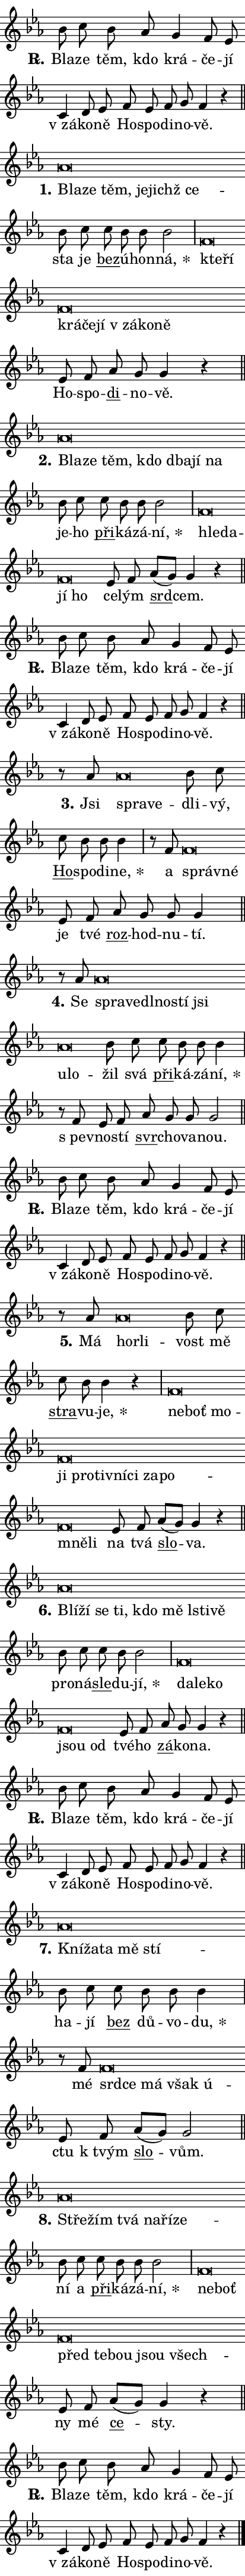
\version "2.22.1"
\header { tagline = "" }
\paper {
  indent = 0\cm
  top-margin = 0\cm
  right-margin = 0\cm
  bottom-margin = 0\cm
  left-margin = 0\cm
  paper-width = 7\cm
  page-breaking = #ly:one-page-breaking
  system-system-spacing.basic-distance = #11
  score-system-spacing.basic-distance = #11
  ragged-last = ##f
}


%% Author: Thomas Morley
%% https://lists.gnu.org/archive/html/lilypond-user/2020-05/msg00002.html
#(define (line-position grob)
"Returns position of @var[grob} in current system:
   @code{'start}, if at first time-step
   @code{'end}, if at last time-step
   @code{'middle} otherwise
"
  (let* ((col (ly:item-get-column grob))
         (ln (ly:grob-object col 'left-neighbor))
         (rn (ly:grob-object col 'right-neighbor))
         (col-to-check-left (if (ly:grob? ln) ln col))
         (col-to-check-right (if (ly:grob? rn) rn col))
         (break-dir-left
           (and
             (ly:grob-property col-to-check-left 'non-musical #f)
             (ly:item-break-dir col-to-check-left)))
         (break-dir-right
           (and
             (ly:grob-property col-to-check-right 'non-musical #f)
             (ly:item-break-dir col-to-check-right))))
        (cond ((eqv? 1 break-dir-left) 'start)
              ((eqv? -1 break-dir-right) 'end)
              (else 'middle))))

#(define (tranparent-at-line-position vctor)
  (lambda (grob)
  "Relying on @code{line-position} select the relevant enry from @var{vctor}.
Used to determine transparency,"
    (case (line-position grob)
      ((end) (not (vector-ref vctor 0)))
      ((middle) (not (vector-ref vctor 1)))
      ((start) (not (vector-ref vctor 2))))))

noteHeadBreakVisibility =
#(define-music-function (break-visibility)(vector?)
"Makes @code{NoteHead}s transparent relying on @var{break-visibility}"
#{
  \override NoteHead.transparent =
    #(tranparent-at-line-position break-visibility)
#})

#(define delete-ledgers-for-transparent-note-heads
  (lambda (grob)
    "Reads whether a @code{NoteHead} is transparent.
If so this @code{NoteHead} is removed from @code{'note-heads} from
@var{grob}, which is supposed to be @code{LedgerLineSpanner}.
As a result ledgers are not printed for this @code{NoteHead}"
    (let* ((nhds-array (ly:grob-object grob 'note-heads))
           (nhds-list
             (if (ly:grob-array? nhds-array)
                 (ly:grob-array->list nhds-array)
                 '()))
           ;; Relies on the transparent-property being done before
           ;; Staff.LedgerLineSpanner.after-line-breaking is executed.
           ;; This is fragile ...
           (to-keep
             (remove
               (lambda (nhd)
                 (ly:grob-property nhd 'transparent #f))
               nhds-list)))
      ;; TODO find a better method to iterate over grob-arrays, similiar
      ;; to filter/remove etc for lists
      ;; For now rebuilt from scratch
      (set! (ly:grob-object grob 'note-heads)  '())
      (for-each
        (lambda (nhd)
          (ly:pointer-group-interface::add-grob grob 'note-heads nhd))
        to-keep))))

hideNotes = {
  \noteHeadBreakVisibility #begin-of-line-visible
}
unHideNotes = {
  \noteHeadBreakVisibility #all-visible
}

% work-around for resetting accidentals
% https://lilypond.org/doc/v2.23/Documentation/notation/displaying-rhythms#unmetered-music
cadenzaMeasure = {
  \cadenzaOff
  \partial 1024 s1024
  \cadenzaOn
}

#(define-markup-command (accent layout props text) (markup?)
  "Underline accented syllable"
  (interpret-markup layout props
    #{\markup \override #'(offset . 4.3) \underline { #text }#}))

responsum = \markup \concat {
  "R" \hspace #-1.05 \path #0.1 #'((moveto 0 0.07) (lineto 0.9 0.8)) \hspace #0.05 "."
}

\layout {
    \context {
        \Staff
        \remove "Time_signature_engraver"
        \override LedgerLineSpanner.after-line-breaking = #delete-ledgers-for-transparent-note-heads
    }
    \context {
        \Voice {
            \override NoteHead.output-attributes = #'((class . "notehead"))
            \override Hairpin.height = #0.55
        }
    }
    \context {
        \Lyrics {
            \override StanzaNumber.output-attributes = #'((class . "stanzanumber"))
            \override LyricSpace.minimum-distance = #0.9
            \override LyricText.font-name = #"TeX Gyre Schola"
            \override LyricText.font-size = 1
            \override StanzaNumber.font-name = #"TeX Gyre Schola Bold"
            \override StanzaNumber.font-size = 1
        }
    }
}

% magnetic-lyrics.ily
%
%   written by
%     Jean Abou Samra <jean@abou-samra.fr>
%     Werner Lemberg <wl@gnu.org>
%
%   adapted by
%     Jiri Hon <jiri.hon@gmail.com>
%
% Version 2022-Apr-15

% https://www.mail-archive.com/lilypond-user@gnu.org/msg149350.html

#(define (Left_hyphen_pointer_engraver context)
   "Collect syllable-hyphen-syllable occurrences in lyrics and store
them in properties.  This engraver only looks to the left.  For
example, if the lyrics input is @code{foo -- bar}, it does the
following.

@itemize @bullet
@item
Set the @code{text} property of the @code{LyricHyphen} grob between
@q{foo} and @q{bar} to @code{foo}.

@item
Set the @code{left-hyphen} property of the @code{LyricText} grob with
text @q{foo} to the @code{LyricHyphen} grob between @q{foo} and
@q{bar}.
@end itemize

Use this auxiliary engraver in combination with the
@code{lyric-@/text::@/apply-@/magnetic-@/offset!} hook."
   (let ((hyphen #f)
         (text #f))
     (make-engraver
      (acknowledgers
       ((lyric-syllable-interface engraver grob source-engraver)
        (set! text grob)))
      (end-acknowledgers
       ((lyric-hyphen-interface engraver grob source-engraver)
        ;(when (not (grob::has-interface grob 'lyric-space-interface))
          (set! hyphen grob)));)
      ((stop-translation-timestep engraver)
       (when (and text hyphen)
         (ly:grob-set-object! text 'left-hyphen hyphen))
       (set! text #f)
       (set! hyphen #f)))))

#(define (lyric-text::apply-magnetic-offset! grob)
   "If the space between two syllables is less than the value in
property @code{LyricText@/.details@/.squash-threshold}, move the right
syllable to the left so that it gets concatenated with the left
syllable.

Use this function as a hook for
@code{LyricText@/.after-@/line-@/breaking} if the
@code{Left_@/hyphen_@/pointer_@/engraver} is active."
   (let ((hyphen (ly:grob-object grob 'left-hyphen #f)))
     (when hyphen
       (let ((left-text (ly:spanner-bound hyphen LEFT)))
         (when (grob::has-interface left-text 'lyric-syllable-interface)
           (let* ((common (ly:grob-common-refpoint grob left-text X))
                  (this-x-ext (ly:grob-extent grob common X))
                  (left-x-ext
                   (begin
                     ;; Trigger magnetism for left-text.
                     (ly:grob-property left-text 'after-line-breaking)
                     (ly:grob-extent left-text common X)))
                  ;; `delta` is the gap width between two syllables.
                  (delta (- (interval-start this-x-ext)
                            (interval-end left-x-ext)))
                  (details (ly:grob-property grob 'details))
                  (threshold (assoc-get 'squash-threshold details 0.2)))
             (when (< delta threshold)
               (let* (;; We have to manipulate the input text so that
                      ;; ligatures crossing syllable boundaries are not
                      ;; disabled.  For languages based on the Latin
                      ;; script this is essentially a beautification.
                      ;; However, for non-Western scripts it can be a
                      ;; necessity.
                      (lt (ly:grob-property left-text 'text))
                      (rt (ly:grob-property grob 'text))
                      (is-space (grob::has-interface hyphen 'lyric-space-interface))
                      (space (if is-space " " ""))
                      (space-markup (grob-interpret-markup grob " "))
                      (space-size (interval-length (ly:stencil-extent space-markup X)))
                      (extra-delta (if is-space space-size 0))
                      ;; Append new syllable.
                      (ltrt-space (if (and (string? lt) (string? rt))
                                (string-append lt space rt)
                                (make-concat-markup (list lt space rt))))
                      ;; Right-align `ltrt` to the right side.
                      (ltrt-space-markup (grob-interpret-markup
                               grob
                               (make-translate-markup
                                (cons (interval-length this-x-ext) 0)
                                (make-right-align-markup ltrt-space)))))
                 (begin
                   ;; Don't print `left-text`.
                   (ly:grob-set-property! left-text 'stencil #f)
                   ;; Set text and stencil (which holds all collected
                   ;; syllables so far) and shift it to the left.
                   (ly:grob-set-property! grob 'text ltrt-space)
                   (ly:grob-set-property! grob 'stencil ltrt-space-markup)
                   (ly:grob-translate-axis! grob (- (- delta extra-delta)) X))))))))))


#(define (lyric-hyphen::displace-bounds-first grob)
   ;; Make very sure this callback isn't triggered too early.
   (let ((left (ly:spanner-bound grob LEFT))
         (right (ly:spanner-bound grob RIGHT)))
     (ly:grob-property left 'after-line-breaking)
     (ly:grob-property right 'after-line-breaking)
     (ly:lyric-hyphen::print grob)))

squashThreshold = #0.4

\layout {
  \context {
    \Lyrics
    \consists #Left_hyphen_pointer_engraver
    \override LyricText.after-line-breaking =
      #lyric-text::apply-magnetic-offset!
    \override LyricHyphen.stencil = #lyric-hyphen::displace-bounds-first
    \override LyricText.details.squash-threshold = \squashThreshold
    \override LyricHyphen.minimum-distance = 0
    \override LyricHyphen.minimum-length = \squashThreshold
  }
}

squash = \override LyricText.details.squash-threshold = 9999
unSquash = \override LyricText.details.squash-threshold = \squashThreshold

left = \override LyricText.self-alignment-X = #LEFT
unLeft = \revert LyricText.self-alignment-X

starOffset = #(lambda (grob) 
                (let ((x_offset (ly:self-alignment-interface::aligned-on-x-parent grob)))
                  (if (= x_offset 0) 0 (+ x_offset 1.2))))

star = #(define-music-function (syllable)(string?)
"Append star separator at the end of a syllable"
#{
  \once \override LyricText.X-offset = #starOffset
  \lyricmode { \markup {
    #syllable
    \override #'((font-name . "TeX Gyre Schola Bold")) \hspace #0.2 \lower #0.65 \larger "*"
  } }
#})

starAccent = #(define-music-function (syllable)(string?)
"Append star separator at the end of a syllable and make accent"
#{
  \once \override LyricText.X-offset = #starOffset
  \lyricmode { \markup {
    \accent #syllable
    \override #'((font-name . "TeX Gyre Schola Bold")) \hspace #0.2 \lower #0.65 \larger "*"
  } }
#})

breath = #(define-music-function (syllable)(string?)
"Append breathing indicator at the end of a syllable"
#{
  \lyricmode { \markup { #syllable "+" } }
#})

optionalBreath = #(define-music-function (syllable)(string?)
"Append optional breathing indicator at the end of a syllable"
#{
  \lyricmode { \markup { #syllable "(+)" } }
#})


\score {
    <<
        \new Voice = "melody" { \cadenzaOn \key es \major \relative { bes'8 c bes as g4 f8 es \bar "" c4 d8 es \bar "" f es f g f4 r \cadenzaMeasure \bar "||" \break }
\relative { as'\breve*1/16 \hideNotes \breve*1/16 \bar "" \breve*1/16 \bar "" \breve*1/16 \bar "" \breve*1/16 \breve*1/16 \bar "" \unHideNotes bes8 c \bar "" c bes bes bes2 \cadenzaMeasure \bar "|" f\breve*1/16 \hideNotes \breve*1/16 \bar "" \breve*1/16 \bar "" \breve*1/16 \bar "" \breve*1/16 \bar "" \breve*1/16 \bar "" \breve*1/16 \breve*1/16 \bar "" \unHideNotes es8 f \bar "" as g g4 r \cadenzaMeasure \bar "||" \break }
\relative { as'\breve*1/16 \hideNotes \breve*1/16 \bar "" \breve*1/16 \bar "" \breve*1/16 \bar "" \breve*1/16 \bar "" \breve*1/16 \breve*1/16 \bar "" \unHideNotes bes8 c \bar "" c bes bes bes2 \cadenzaMeasure \bar "|" f\breve*1/16 \hideNotes \breve*1/16 \bar "" \breve*1/16 \breve*1/16 \bar "" \unHideNotes es8 f \bar "" as[( g)] g4 r \cadenzaMeasure \bar "||" \break }
\relative { bes'8 c bes as g4 f8 es \bar "" c4 d8 es \bar "" f es f g f4 r \cadenzaMeasure \bar "||" \break }
\relative { r8 as'8 as\breve*1/16 \hideNotes \breve*1/16 \bar "" \unHideNotes bes8 c \bar "" c bes bes bes4 \cadenzaMeasure \bar "|" r8 f8 f\breve*1/16 \hideNotes \breve*1/16 \bar "" \unHideNotes es8 f \bar "" as g g g4 \cadenzaMeasure \bar "||" \break }
\relative { r8 as'8 as\breve*1/16 \hideNotes \breve*1/16 \bar "" \breve*1/16 \bar "" \breve*1/16 \bar "" \breve*1/16 \bar "" \breve*1/16 \bar "" \breve*1/16 \breve*1/16 \bar "" \unHideNotes bes8 c \bar "" c bes bes bes4 \cadenzaMeasure \bar "|" r8 f es8 f \bar "" as g g g2 \cadenzaMeasure \bar "||" \break }
\relative { bes'8 c bes as g4 f8 es \bar "" c4 d8 es \bar "" f es f g f4 r \cadenzaMeasure \bar "||" \break }
\relative { r8 as'8 as\breve*1/16 \hideNotes \breve*1/16 \bar "" \unHideNotes bes8 c \bar "" c bes bes4 r \cadenzaMeasure \bar "|" f\breve*1/16 \hideNotes \breve*1/16 \bar "" \breve*1/16 \bar "" \breve*1/16 \bar "" \breve*1/16 \bar "" \breve*1/16 \bar "" \breve*1/16 \bar "" \breve*1/16 \bar "" \breve*1/16 \bar "" \breve*1/16 \bar "" \breve*1/16 \breve*1/16 \bar "" \unHideNotes es8 f \bar "" as[( g)] g4 r \cadenzaMeasure \bar "||" \break }
\relative { as'\breve*1/16 \hideNotes \breve*1/16 \bar "" \breve*1/16 \bar "" \breve*1/16 \bar "" \breve*1/16 \bar "" \breve*1/16 \bar "" \breve*1/16 \breve*1/16 \bar "" \unHideNotes bes8 c \bar "" c bes bes2 \cadenzaMeasure \bar "|" f\breve*1/16 \hideNotes \breve*1/16 \bar "" \breve*1/16 \bar "" \breve*1/16 \breve*1/16 \bar "" \unHideNotes es8 f \bar "" as g g4 r \cadenzaMeasure \bar "||" \break }
\relative { bes'8 c bes as g4 f8 es \bar "" c4 d8 es \bar "" f es f g f4 r \cadenzaMeasure \bar "||" \break }
\relative { as'\breve*1/16 \hideNotes \breve*1/16 \bar "" \breve*1/16 \bar "" \breve*1/16 \breve*1/16 \bar "" \unHideNotes bes8 c \bar "" c bes bes bes4 \cadenzaMeasure \bar "|" r8 f8 f\breve*1/16 \hideNotes \breve*1/16 \bar "" \breve*1/16 \bar "" \breve*1/16 \breve*1/16 \bar "" \unHideNotes es8 f \bar "" as[( g)] g2 \cadenzaMeasure \bar "||" \break }
\relative { as'\breve*1/16 \hideNotes \breve*1/16 \bar "" \breve*1/16 \bar "" \breve*1/16 \bar "" \breve*1/16 \breve*1/16 \bar "" \unHideNotes bes8 c \bar "" c bes bes bes2 \cadenzaMeasure \bar "|" f\breve*1/16 \hideNotes \breve*1/16 \bar "" \breve*1/16 \bar "" \breve*1/16 \bar "" \breve*1/16 \bar "" \breve*1/16 \breve*1/16 \bar "" \unHideNotes es8 f \bar "" as[( g)] g4 r \cadenzaMeasure \bar "||" \break }
\relative { bes'8 c bes as g4 f8 es \bar "" c4 d8 es \bar "" f es f g f4 r \cadenzaMeasure \bar "||" \break } \bar "|." }
        \new Lyrics \lyricsto "melody" { \lyricmode { \set stanza = \responsum
Bla -- ze těm, kdo krá -- če -- jí "v zá" -- ko -- ně Ho -- spo -- di -- no -- vě.
\set stanza = "1."
\left Bla -- \squash ze těm, je -- jichž ce -- \unLeft \unSquash sta je \markup \accent bez -- ú -- hon -- \star ná, \left kte -- \squash ří krá -- če -- jí "v zá" -- ko -- ně \unLeft \unSquash Ho -- spo -- \markup \accent di -- no -- vě.
\set stanza = "2."
\left Bla -- \squash ze těm, kdo dba -- jí na \unLeft \unSquash je -- ho \markup \accent při -- ká -- zá -- \star ní, \left hle -- \squash da -- jí ho \unLeft \unSquash ce -- lým \markup \accent srd -- cem.
\set stanza = \responsum
Bla -- ze těm, kdo krá -- če -- jí "v zá" -- ko -- ně Ho -- spo -- di -- no -- vě.
\set stanza = "3."
Jsi \left spra -- \squash ve -- \unLeft \unSquash dli -- vý, \markup \accent Ho -- spo -- di -- \star ne, a \left správ -- \squash né \unLeft \unSquash je tvé \markup \accent roz -- hod -- nu -- tí.
\set stanza = "4."
Se \left spra -- \squash ve -- dl -- no -- stí jsi u -- lo -- \unLeft \unSquash žil svá \markup \accent při -- ká -- zá -- \star ní, "s pev" -- no -- stí \markup \accent svr -- cho -- va -- nou.
\set stanza = \responsum
Bla -- ze těm, kdo krá -- če -- jí "v zá" -- ko -- ně Ho -- spo -- di -- no -- vě.
\set stanza = "5."
Má \left hor -- \squash li -- \unLeft \unSquash vost mě \markup \accent stra -- vu -- \star je, \left ne -- \squash boť mo -- ji pro -- tiv -- ní -- ci za -- po -- mně -- li \unLeft \unSquash na tvá \markup \accent slo -- va.
\set stanza = "6."
\left Blí -- \squash ží se ti, kdo mě lsti -- vě \unLeft \unSquash pro -- ná -- \markup \accent sle -- du -- \star jí, \left da -- \squash le -- ko jsou od \unLeft \unSquash tvé -- ho \markup \accent zá -- ko -- na.
\set stanza = \responsum
Bla -- ze těm, kdo krá -- če -- jí "v zá" -- ko -- ně Ho -- spo -- di -- no -- vě.
\set stanza = "7."
\left Kní -- \squash ža -- ta mě stí -- \unLeft \unSquash ha -- jí \markup \accent bez dů -- vo -- \star du, mé \left srd -- \squash ce má však ú -- \unLeft \unSquash ctu "k tvým" \markup \accent slo -- vům.
\set stanza = "8."
\left Stře -- \squash žím tvá na -- ří -- ze -- \unLeft \unSquash ní a \markup \accent při -- ká -- zá -- \star ní, \left ne -- \squash boť před te -- bou jsou všech -- \unLeft \unSquash ny mé \markup \accent ce -- sty.
\set stanza = \responsum
Bla -- ze těm, kdo krá -- če -- jí "v zá" -- ko -- ně Ho -- spo -- di -- no -- vě. } }
    >>
    \layout {}
}
